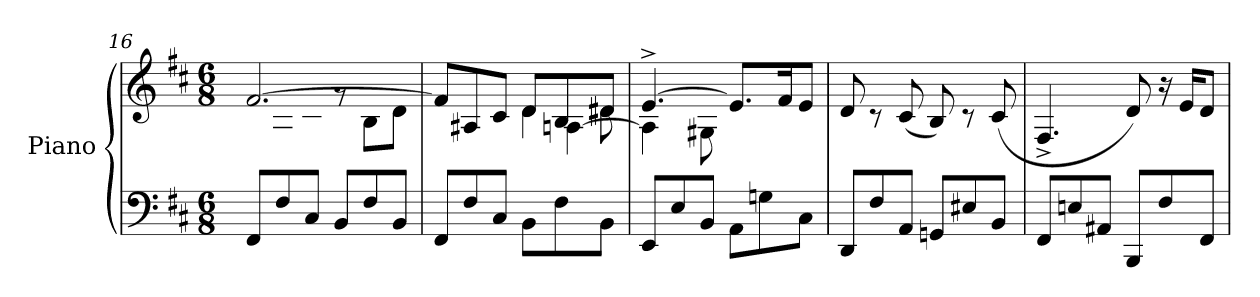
**kern	**kern
*part1	*part1
*staff2	*staff1
*I"Piano	*
*I'Pno	*
!!LO:LB:g=z
*clefF4	*clefG2
*k[f#c#]	*k[f#c#]
*M6/8	*M6/8
=16	=16
*	*^
8FF#/L	[2.f#/	8f#\Lyy
8F#/	.	8A#X\
8C#/J	.	8c#\J
8BB/L	.	8rg
8F#/	.	8B\L
8BB/J	.	8d\J
=17	=17	=17
*	*	*^
8FF#/L	8f#/L]	4.ryy	2ryy
8F#/	8A#X/	.	.
8C#/J	8c#/J	.	.
8BB\L	8d/L	4d\	.
8F#\	8B/	.	[4An\
8BB\J	8d#X/J	8d#\	.
*	*	*v	*v
=18	=18	=18
8EE/L	[4.e^/	4A\]
8E/	.	.
8BB/J	.	8G#X\
8AA\L	8.e/L]	4.ryy
8Gn\	.	.
.	16f#/K	.
8C#\J	8e/J	.
=19	=19	=19
8DD/L	8ryy	8d/
8F#/	8rc	8ryy
8AA/J	8ryy	(8c#/
8GGn/L	8ryy	8B/)
8E#X/	8rc	8ryy
8BB/J	8ryy	(8c#/
=20	=20	=20
8FF#/L	4.F#^/	4.ryy
8En/	.	.
8AA#X/J	.	.
8BBB/L	8ryy	8d/)
8F#/	16r	16ryy
.	16ryy	16e/KL
8FF#/J	8ryy	8d/J
*	*v	*v
=	=
*-	*-
